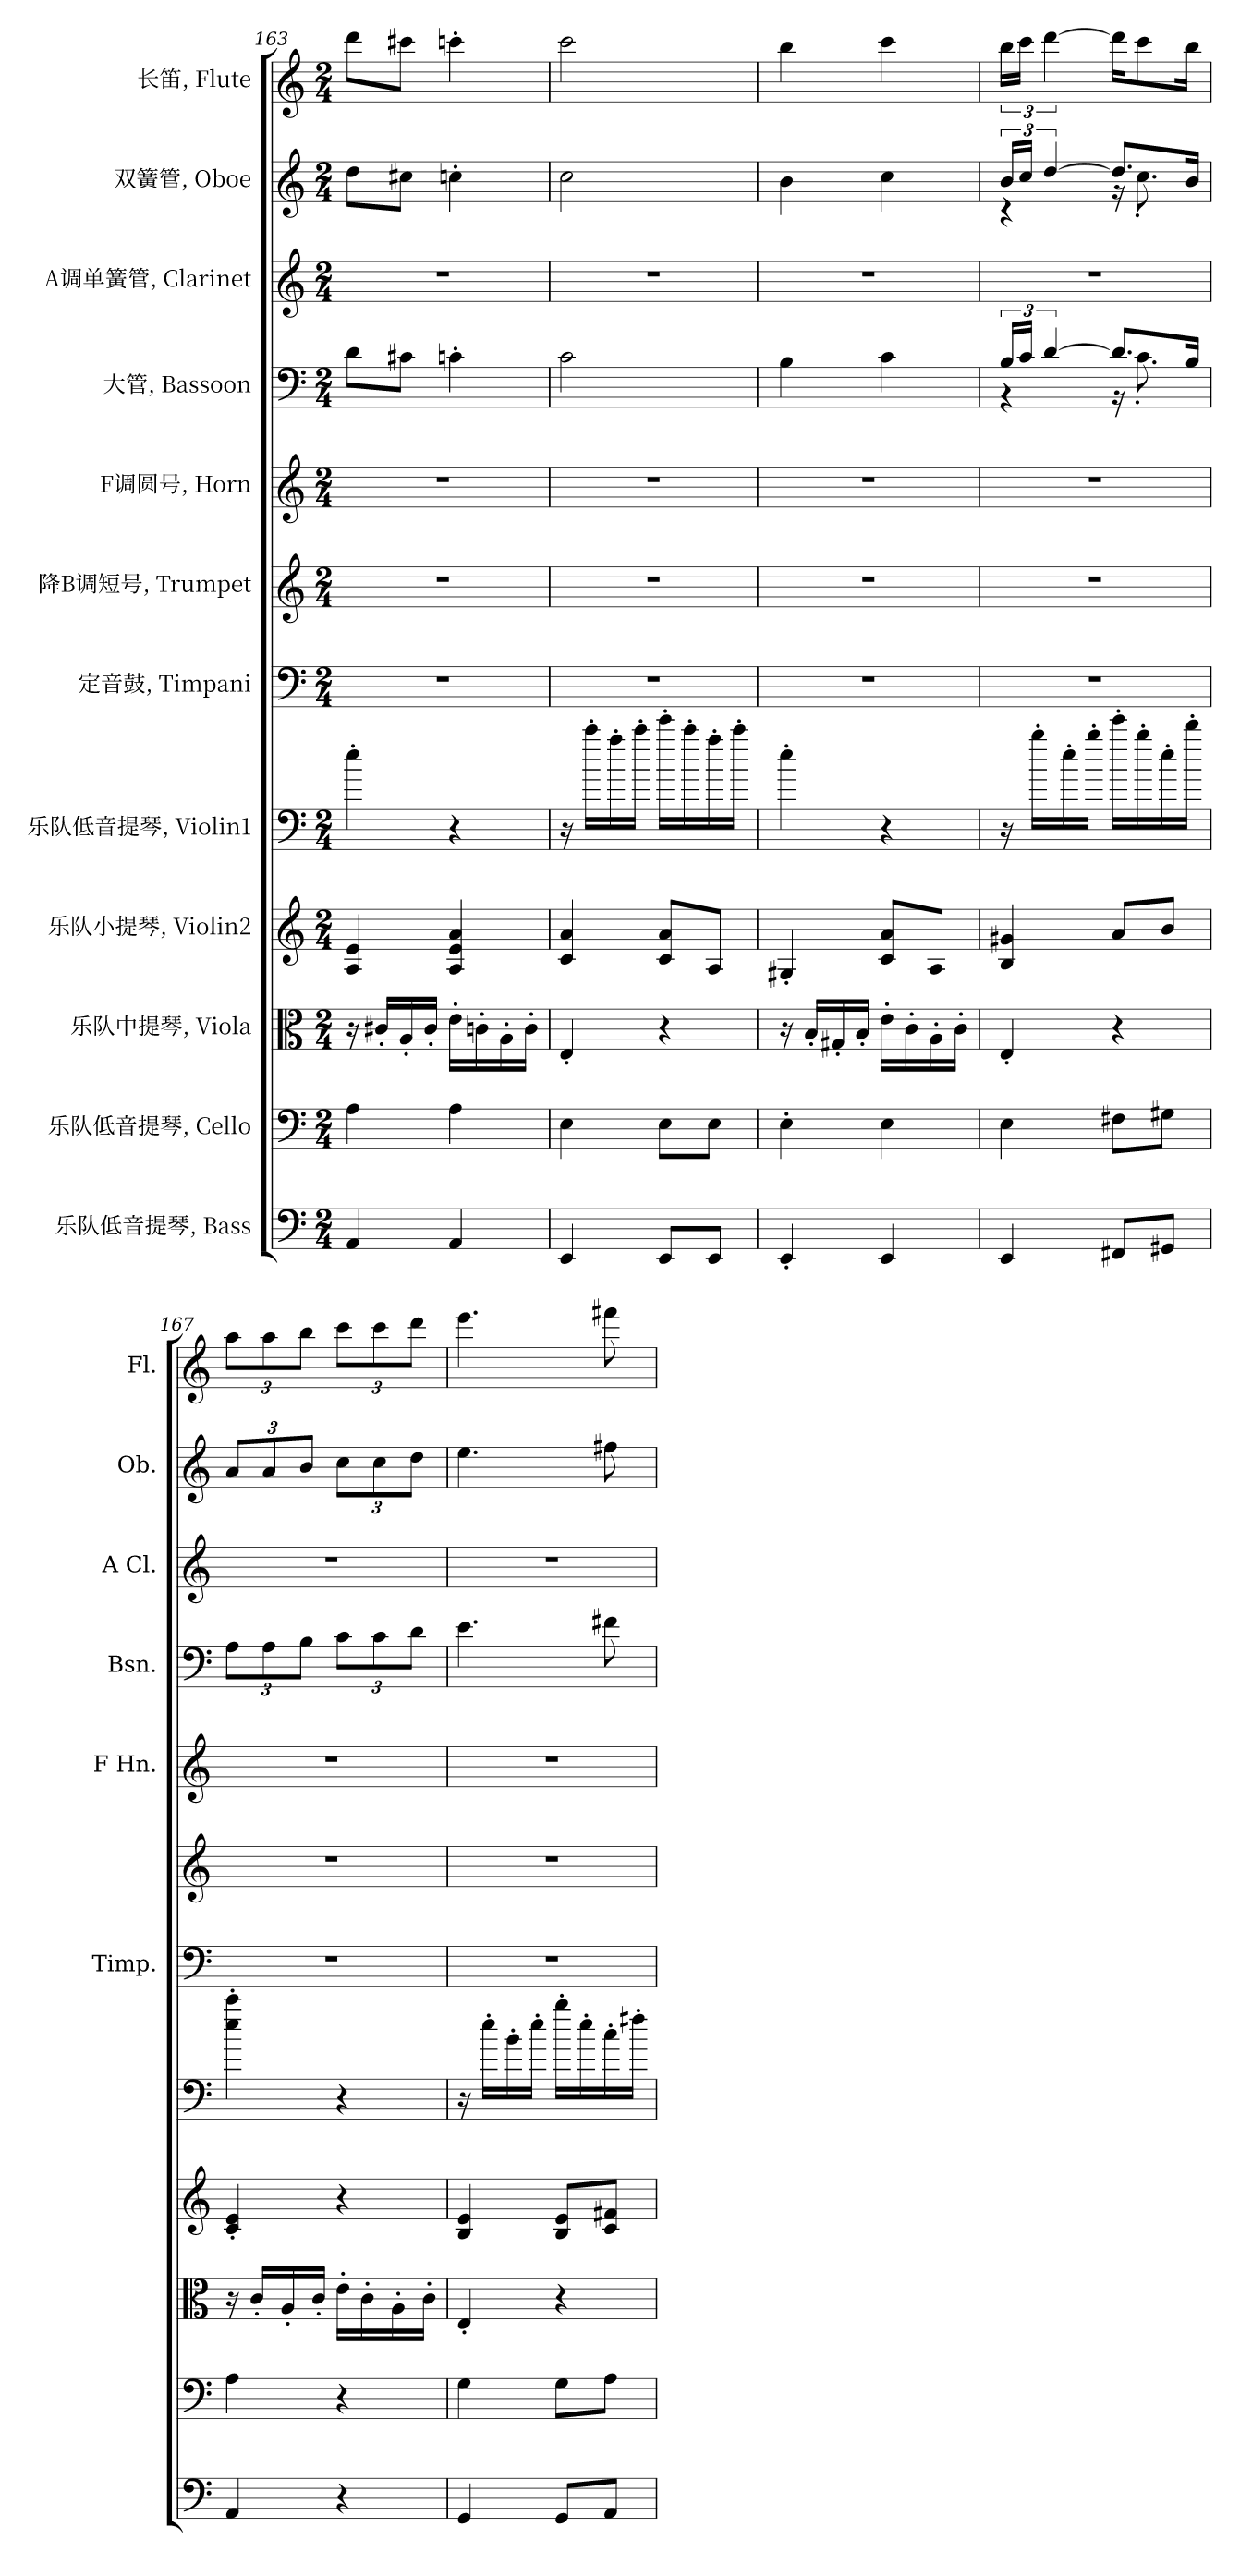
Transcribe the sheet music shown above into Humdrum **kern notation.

**kern	**kern	**kern	**kern	**kern	**kern	**kern	**kern	**kern	**kern	**kern	**kern
*part12	*part11	*part10	*part9	*part8	*part7	*part6	*part5	*part4	*part3	*part2	*part1
*staff12	*staff11	*staff10	*staff9	*staff8	*staff7	*staff6	*staff5	*staff4	*staff3	*staff2	*staff1
*I"乐队低音提琴, Bass	*I"乐队低音提琴, Cello	*I"乐队中提琴, Viola	*I"乐队小提琴, Violin2	*I"乐队低音提琴, Violin1	*I"定音鼓, Timpani	*I"降B调短号, Trumpet	*I"F调圆号, Horn	*I"大管, Bassoon	*I"A调单簧管, Clarinet	*I"双簧管, Oboe	*I"长笛, Flute
*	*	*	*	*	*I'Timp.	*	*I'F Hn.	*I'Bsn.	*I'A Cl.	*I'Ob.	*I'Fl.
*clefF4	*clefF4	*clefC3	*clefG2	*clefF4	*clefF4	*clefG2	*clefG2	*clefF4	*clefG2	*clefG2	*clefG2
*ITrd7c12	*ITrd7c12	*	*	*ITrd7c12	*	*ITrd1c2	*ITrd4c7	*	*ITrd2c3	*	*
*k[]	*k[]	*k[]	*k[]	*k[]	*k[]	*k[b-e-]	*k[b-]	*k[]	*k[f#c#g#]	*k[]	*k[]
*M2/4	*M2/4	*M2/4	*M2/4	*M2/4	*M2/4	*M2/4	*M2/4	*M2/4	*M2/4	*M2/4	*M2/4
=163	=163	=163	=163	=163	=163	=163	=163	=163	=163	=163	=163
4AAA/	4AA\	16r	4A/ 4e/	4e'\	2r	2r	2r	8d\L	2r	8dd\L	8ddd\L
.	.	16c#X'/LL	.	.	.	.	.	.	.	.	.
.	.	16A'/	.	.	.	.	.	8c#X\J	.	8cc#X\J	8ccc#X\J
.	.	16c#'/JJ	.	.	.	.	.	.	.	.	.
4AAA/	4AA\	16e'\LL	4A/ 4e/ 4a/	4r	.	.	.	4cn'\	.	4ccn'\	4cccn'\
.	.	16cn'\	.	.	.	.	.	.	.	.	.
.	.	16A'\	.	.	.	.	.	.	.	.	.
.	.	16c'\JJ	.	.	.	.	.	.	.	.	.
!!LO:PB:g=z
=164	=164	=164	=164	=164	=164	=164	=164	=164	=164	=164	=164
4EEE/	4EE\	4E'/	4c/ 4a/	16r	2r	2r	2r	2c\	2r	2cc\	2ccc\
.	.	.	.	16cc'\LL	.	.	.	.	.	.	.
.	.	.	.	16a'\	.	.	.	.	.	.	.
.	.	.	.	16cc'\JJ	.	.	.	.	.	.	.
8EEE/L	8EE\L	4r	8c/ 8a/L	16ee'\LL	.	.	.	.	.	.	.
.	.	.	.	16cc'\	.	.	.	.	.	.	.
8EEE/J	8EE\J	.	8A/J	16a'\	.	.	.	.	.	.	.
.	.	.	.	16cc'\JJ	.	.	.	.	.	.	.
=165	=165	=165	=165	=165	=165	=165	=165	=165	=165	=165	=165
4EEE'/	4EE'\	16r	4G#X'/	4e'\	2r	2r	2r	4B\	2r	4b\	4bb\
.	.	16B'/LL	.	.	.	.	.	.	.	.	.
.	.	16G#X'/	.	.	.	.	.	.	.	.	.
.	.	16B'/JJ	.	.	.	.	.	.	.	.	.
4EEE/	4EE\	16e'\LL	8c/ 8a/L	4r	.	.	.	4c\	.	4cc\	4ccc\
.	.	16c'\	.	.	.	.	.	.	.	.	.
.	.	16A'\	8A/J	.	.	.	.	.	.	.	.
.	.	16c'\JJ	.	.	.	.	.	.	.	.	.
=166	=166	=166	=166	=166	=166	=166	=166	=166	=166	=166	=166
*	*	*	*	*	*	*	*	*^	*	*^	*
4EEE/	4EE\	4E'/	4B/ 4g#X/	16r	2r	2r	2r	24B/LL	4r	2r	24b/LL	4r	24bb\LL
.	.	.	.	.	.	.	.	24c/JJ	.	.	24cc/JJ	.	24ccc\JJ
.	.	.	.	16b'\LL	.	.	.	.	.	.	.	.	.
.	.	.	.	.	.	.	.	[6d/	.	.	[6dd/	.	[6ddd\
.	.	.	.	16e'\	.	.	.	.	.	.	.	.	.
.	.	.	.	16b'\JJ	.	.	.	.	.	.	.	.	.
8FFF#X/L	8FF#X\L	4r	8a/L	16ee'\LL	.	.	.	8.d/L]	16r	.	8.dd/L]	16r	16ddd\KL]
.	.	.	.	16b'\	.	.	.	.	8.c'\	.	.	8.cc'\	8ccc\
8GGG#X/J	8GG#X\J	.	8b/J	16e'\	.	.	.	.	.	.	.	.	.
.	.	.	.	16dd'\JJ	.	.	.	16B/Jk	.	.	16b/Jk	.	16bb\Jk
*	*	*	*	*	*	*	*	*v	*v	*	*v	*v	*
=167	=167	=167	=167	=167	=167	=167	=167	=167	=167	=167	=167
*	*	*	*	*	*	*	*	*Xbrackettup	*	*Xbrackettup	*Xbrackettup
4AAA/	4AA\	16r	4c/' 4e/'	4e\' 4cc\'	2r	2r	2r	12A\L	2r	12a/L	12aa\L
.	.	16c'/LL	.	.	.	.	.	.	.	.	.
.	.	.	.	.	.	.	.	12A\	.	12a/	12aa\
.	.	16A'/	.	.	.	.	.	.	.	.	.
.	.	.	.	.	.	.	.	12B\J	.	12b/J	12bb\J
.	.	16c'/JJ	.	.	.	.	.	.	.	.	.
4r	4r	16e'\LL	4r	4r	.	.	.	12c\L	.	12cc\L	12ccc\L
.	.	16c'\	.	.	.	.	.	.	.	.	.
.	.	.	.	.	.	.	.	12c\	.	12cc\	12ccc\
.	.	16A'\	.	.	.	.	.	.	.	.	.
.	.	.	.	.	.	.	.	12d\J	.	12dd\J	12ddd\J
.	.	16c'\JJ	.	.	.	.	.	.	.	.	.
!!LO:PB:g=z
=168	=168	=168	=168	=168	=168	=168	=168	=168	=168	=168	=168
4GGG/	4GG\	4E'/	4B/ 4e/	16r	2r	2r	2r	4.e\	2r	4.ee\	4.eee\
.	.	.	.	16e'\LL	.	.	.	.	.	.	.
.	.	.	.	16B'\	.	.	.	.	.	.	.
.	.	.	.	16e'\JJ	.	.	.	.	.	.	.
8GGG/L	8GG\L	4r	8B/ 8e/L	16b'\LL	.	.	.	.	.	.	.
.	.	.	.	16e'\	.	.	.	.	.	.	.
8AAA/J	8AA\J	.	8c/ 8f#X/J	16c'\	.	.	.	8f#X\	.	8ff#X\	8fff#X\
.	.	.	.	16f#X'\JJ	.	.	.	.	.	.	.
=	=	=	=	=	=	=	=	=	=	=	=
*-	*-	*-	*-	*-	*-	*-	*-	*-	*-	*-	*-
